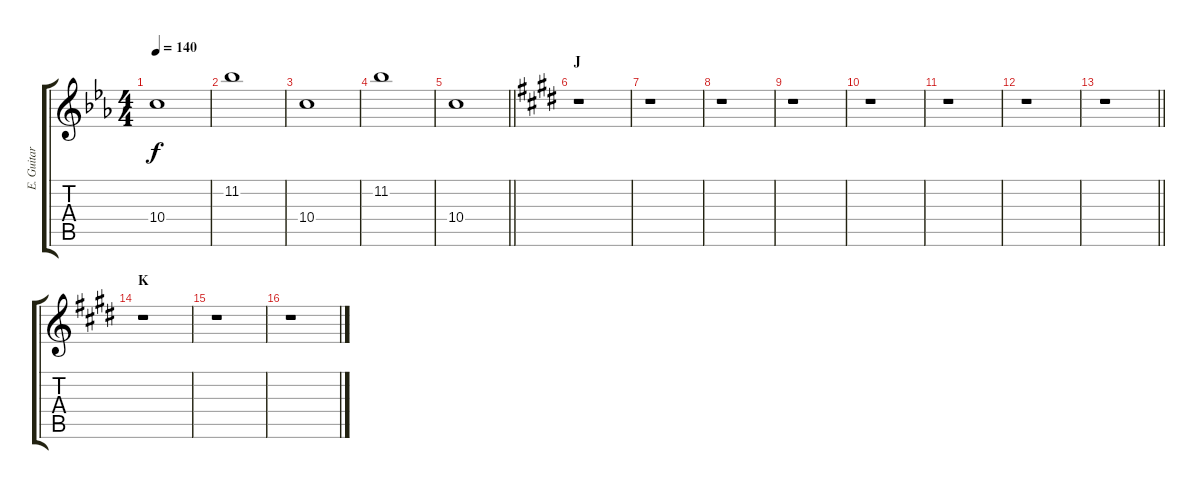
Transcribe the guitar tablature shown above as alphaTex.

\track ("E. Guitar I" "E. Guitar ") {instrument overdrivenguitar}
\staff {score tabs}
\tuning (E4 B3 G3 D3 A2 E2) {hide}
\ts (4 4)
\tempo 140
\clef g2
\ks eb
10.4.1{dy f} |
11.2.1 |
10.4.1 |
11.2.1 |
\barLineRight lightlight
10.4.1 |
\section ("" "J")
\ks e
r.1 |
r.1 |
r.1 |
r.1 |
r.1 |
r.1 |
r.1 |
\barLineRight lightlight
r.1 |
\section ("" "K")
r.1 |
r.1 |
r.1
